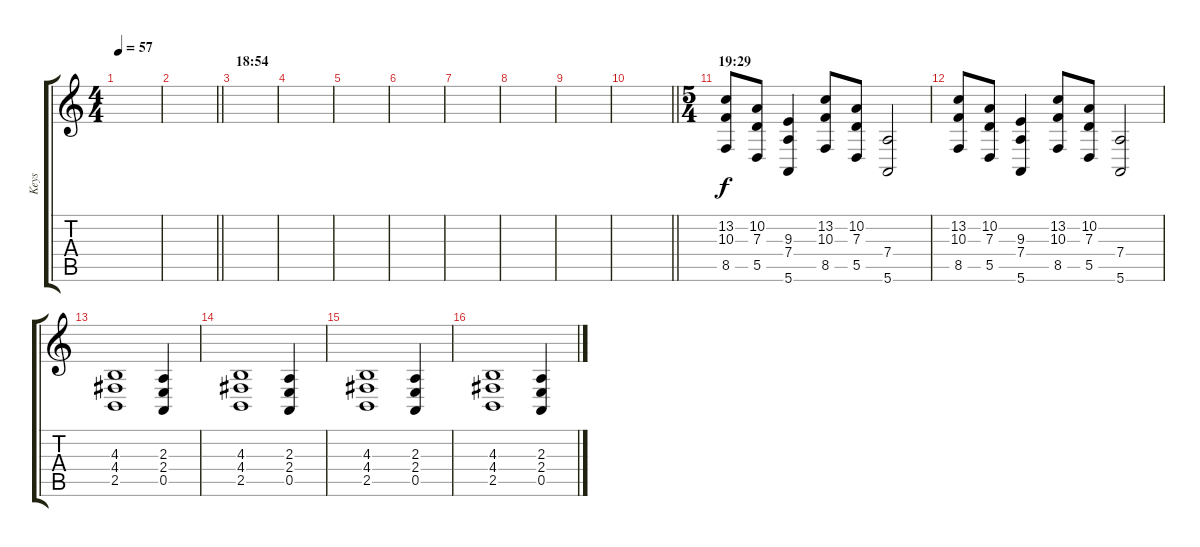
\track ("Keys" "Keys") {instrument fx6goblins}
\staff {score tabs}
\tuning (E4 B3 G3 D3 A2 E2) {hide}
\ts (4 4)
\tempo 57
\clef g2
\ks c
|
\barLineRight lightlight
|
\section ("" "18:54")
|
|
|
|
|
|
|
\barLineRight lightlight
|
\ts (5 4)
\section ("" "19:29")
(13.2 10.3 8.5).8{volume 5} (10.2 7.3 5.5).8 (9.3 7.4 5.6).4 (13.2 10.3 8.5).8 (10.2 7.3 5.5).8 (7.4 5.6).2 |
(13.2 10.3 8.5).8 (10.2 7.3 5.5).8 (9.3 7.4 5.6).4 (13.2 10.3 8.5).8 (10.2 7.3 5.5).8 (7.4 5.6).2 |
(4.3 4.4 2.5).1 (2.3 2.4 0.5).4 |
(4.3 4.4 2.5).1 (2.3 2.4 0.5).4 |
(4.3 4.4 2.5).1 (2.3 2.4 0.5).4 |
(4.3 4.4 2.5).1 (2.3 2.4 0.5).4
